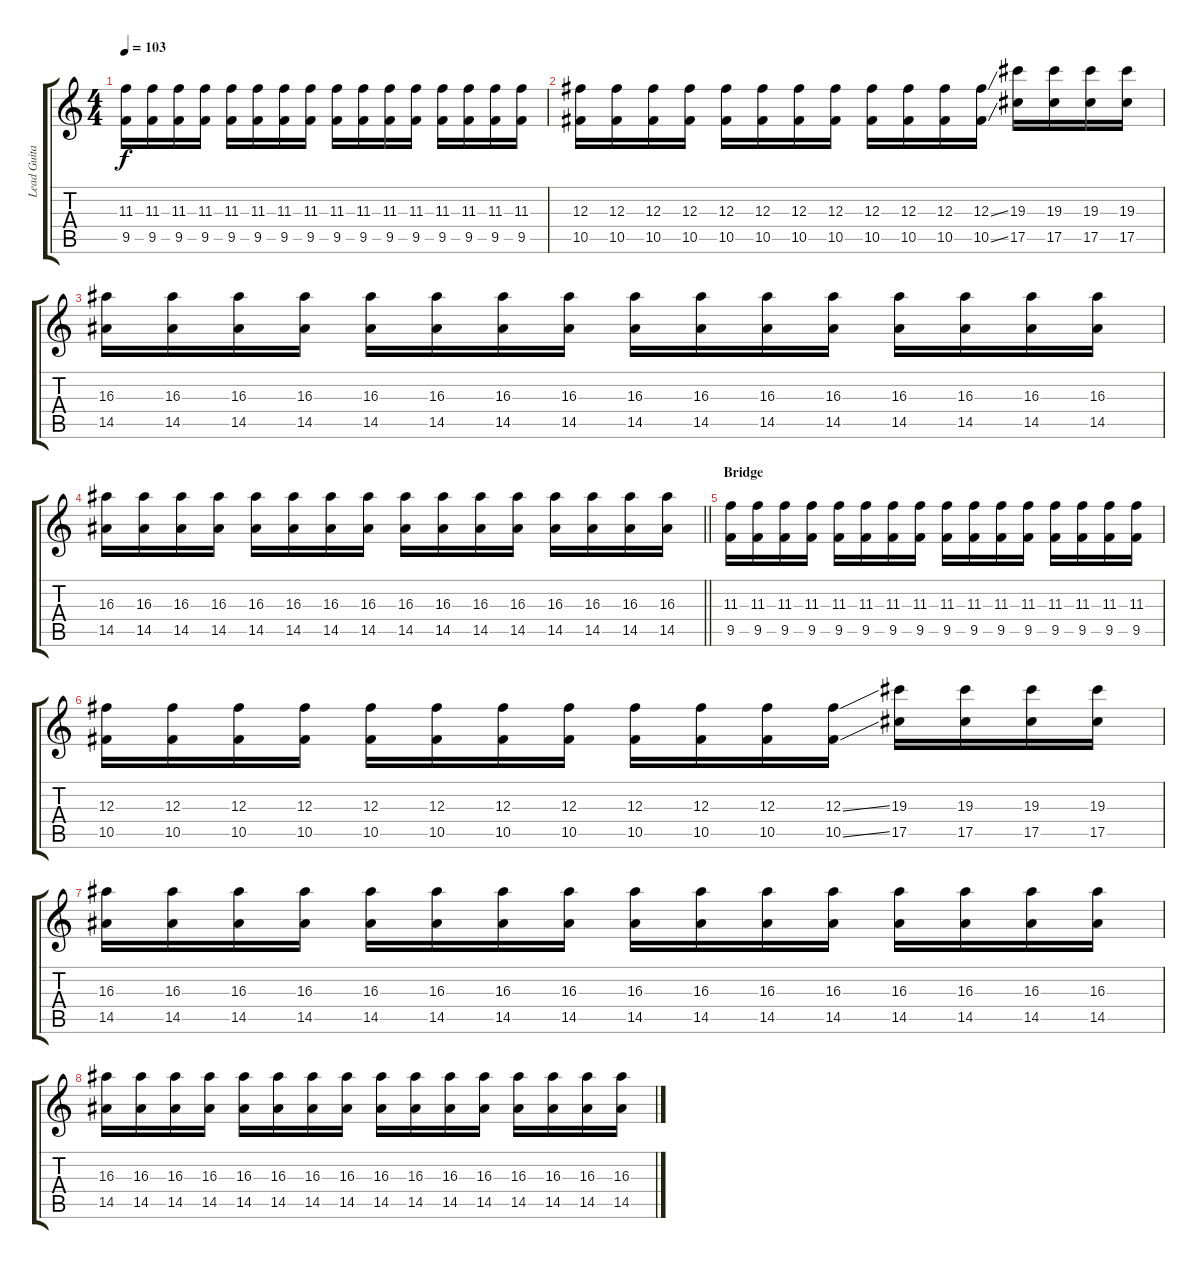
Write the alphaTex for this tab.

\track ("Lead Guitar - Brad Delson" "Lead Guita") {instrument electricguitarjazz}
\staff {score tabs}
\tuning (Eb4 Bb3 Gb3 Db3 Ab2 Db2) {hide}
\ts (4 4)
\tempo 103
\clef g2
\ks c
(11.3 9.5).16{dy f} (11.3 9.5).16 (11.3 9.5).16 (11.3 9.5).16 (11.3 9.5).16 (11.3 9.5).16 (11.3 9.5).16 (11.3 9.5).16 (11.3 9.5).16 (11.3 9.5).16 (11.3 9.5).16 (11.3 9.5).16 (11.3 9.5).16 (11.3 9.5).16 (11.3 9.5).16 (11.3 9.5).16 |
(12.3 10.5).16 (12.3 10.5).16 (12.3 10.5).16 (12.3 10.5).16 (12.3 10.5).16 (12.3 10.5).16 (12.3 10.5).16 (12.3 10.5).16 (12.3 10.5).16 (12.3 10.5).16 (12.3 10.5).16 (12.3{ss} 10.5{ss}).16 (19.3 17.5).16 (19.3 17.5).16 (19.3 17.5).16 (19.3 17.5).16 |
(16.3 14.5).16 (16.3 14.5).16 (16.3 14.5).16 (16.3 14.5).16 (16.3 14.5).16 (16.3 14.5).16 (16.3 14.5).16 (16.3 14.5).16 (16.3 14.5).16 (16.3 14.5).16 (16.3 14.5).16 (16.3 14.5).16 (16.3 14.5).16 (16.3 14.5).16 (16.3 14.5).16 (16.3 14.5).16 |
\barLineRight lightlight
(16.3 14.5).16 (16.3 14.5).16 (16.3 14.5).16 (16.3 14.5).16 (16.3 14.5).16 (16.3 14.5).16 (16.3 14.5).16 (16.3 14.5).16 (16.3 14.5).16 (16.3 14.5).16 (16.3 14.5).16 (16.3 14.5).16 (16.3 14.5).16 (16.3 14.5).16 (16.3 14.5).16 (16.3 14.5).16 |
\section ("" "Bridge")
(11.3 9.5).16 (11.3 9.5).16 (11.3 9.5).16 (11.3 9.5).16 (11.3 9.5).16 (11.3 9.5).16 (11.3 9.5).16 (11.3 9.5).16 (11.3 9.5).16 (11.3 9.5).16 (11.3 9.5).16 (11.3 9.5).16 (11.3 9.5).16 (11.3 9.5).16 (11.3 9.5).16 (11.3 9.5).16 |
(12.3 10.5).16 (12.3 10.5).16 (12.3 10.5).16 (12.3 10.5).16 (12.3 10.5).16 (12.3 10.5).16 (12.3 10.5).16 (12.3 10.5).16 (12.3 10.5).16 (12.3 10.5).16 (12.3 10.5).16 (12.3{ss} 10.5{ss}).16 (19.3 17.5).16 (19.3 17.5).16 (19.3 17.5).16 (19.3 17.5).16 |
(16.3 14.5).16 (16.3 14.5).16 (16.3 14.5).16 (16.3 14.5).16 (16.3 14.5).16 (16.3 14.5).16 (16.3 14.5).16 (16.3 14.5).16 (16.3 14.5).16 (16.3 14.5).16 (16.3 14.5).16 (16.3 14.5).16 (16.3 14.5).16 (16.3 14.5).16 (16.3 14.5).16 (16.3 14.5).16 |
(16.3 14.5).16 (16.3 14.5).16 (16.3 14.5).16 (16.3 14.5).16 (16.3 14.5).16 (16.3 14.5).16 (16.3 14.5).16 (16.3 14.5).16 (16.3 14.5).16 (16.3 14.5).16 (16.3 14.5).16 (16.3 14.5).16 (16.3 14.5).16 (16.3 14.5).16 (16.3 14.5).16 (16.3 14.5).16
